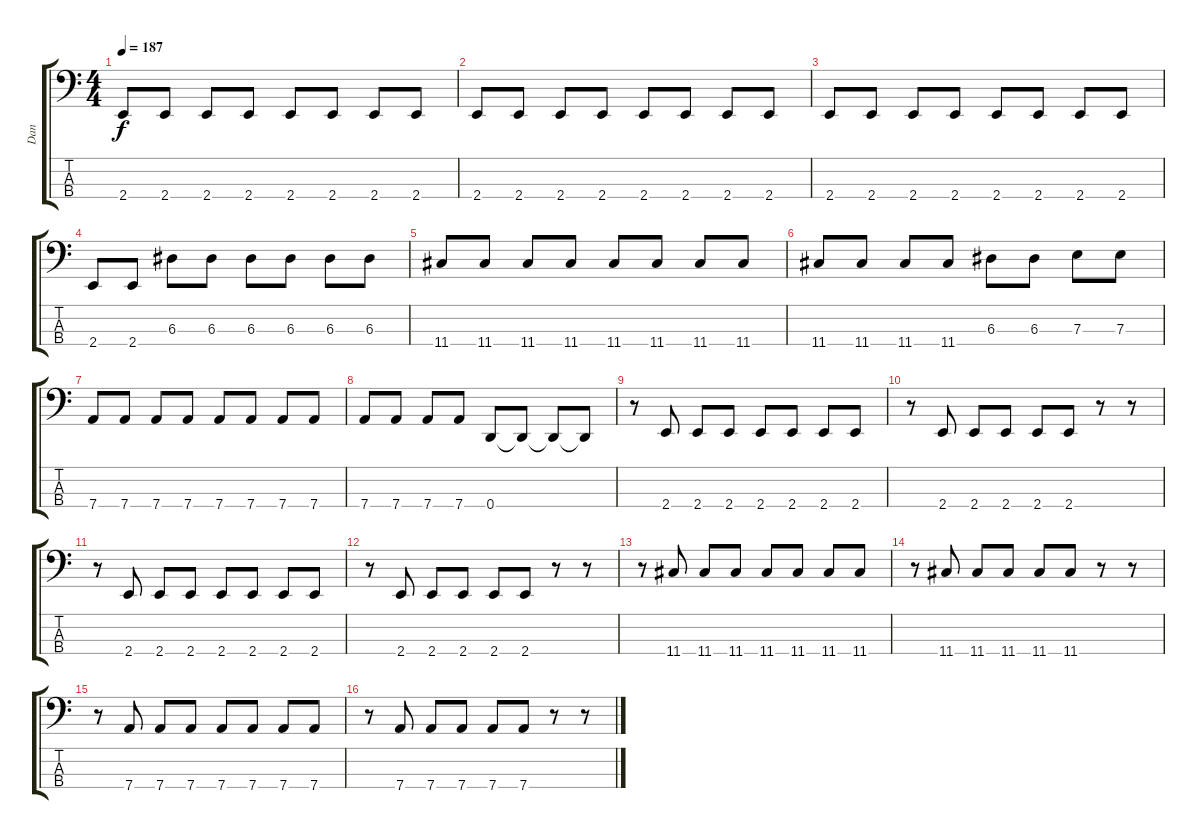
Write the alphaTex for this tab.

\track ("Dan" "Dan") {instrument electricbasspick}
\staff {score tabs}
\tuning (G2 D2 A1 D1) {hide}
\ts (4 4)
\tempo 187
\clef f4
\ks c
2.4.8{dy f} 2.4.8 2.4.8 2.4.8 2.4.8 2.4.8 2.4.8 2.4.8 |
2.4.8 2.4.8 2.4.8 2.4.8 2.4.8 2.4.8 2.4.8 2.4.8 |
2.4.8 2.4.8 2.4.8 2.4.8 2.4.8 2.4.8 2.4.8 2.4.8 |
2.4.8 2.4.8 6.3.8 6.3.8 6.3.8 6.3.8 6.3.8 6.3.8 |
11.4.8 11.4.8 11.4.8 11.4.8 11.4.8 11.4.8 11.4.8 11.4.8 |
11.4.8 11.4.8 11.4.8 11.4.8 6.3.8 6.3.8 7.3.8 7.3.8 |
7.4.8 7.4.8 7.4.8 7.4.8 7.4.8 7.4.8 7.4.8 7.4.8 |
7.4.8 7.4.8 7.4.8 7.4.8 0.4.8 0.4{t}.8 0.4{t}.8 0.4{t}.8 |
r.8 2.4.8 2.4.8 2.4.8 2.4.8 2.4.8 2.4.8 2.4.8 |
r.8 2.4.8 2.4.8 2.4.8 2.4.8 2.4.8 r.8 r.8 |
r.8 2.4.8 2.4.8 2.4.8 2.4.8 2.4.8 2.4.8 2.4.8 |
r.8 2.4.8 2.4.8 2.4.8 2.4.8 2.4.8 r.8 r.8 |
r.8 11.4.8 11.4.8 11.4.8 11.4.8 11.4.8 11.4.8 11.4.8 |
r.8 11.4.8 11.4.8 11.4.8 11.4.8 11.4.8 r.8 r.8 |
r.8 7.4.8 7.4.8 7.4.8 7.4.8 7.4.8 7.4.8 7.4.8 |
r.8 7.4.8 7.4.8 7.4.8 7.4.8 7.4.8 r.8 r.8
